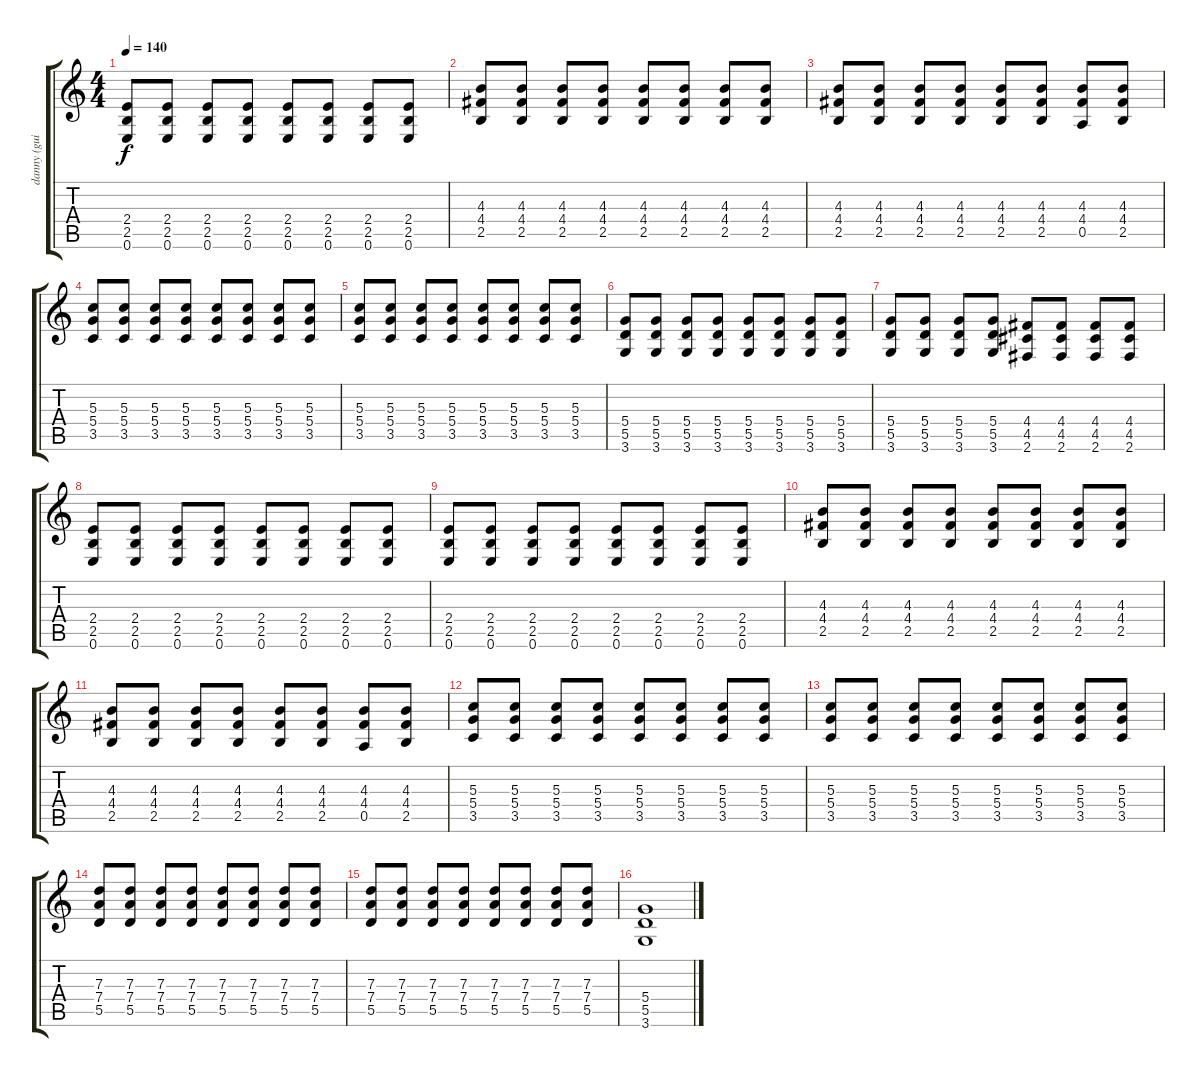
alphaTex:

\track ("danny (guitar)" "danny (gui") {instrument overdrivenguitar}
\staff {score tabs}
\tuning (E4 B3 G3 D3 A2 E2) {hide}
\ts (4 4)
\tempo 140
\clef g2
\ks c
(2.4 2.5 0.6).8{dy f} (2.4 2.5 0.6).8 (2.4 2.5 0.6).8 (2.4 2.5 0.6).8 (2.4 2.5 0.6).8 (2.4 2.5 0.6).8 (2.4 2.5 0.6).8 (2.4 2.5 0.6).8 |
(4.3 4.4 2.5).8 (4.3 4.4 2.5).8 (4.3 4.4 2.5).8 (4.3 4.4 2.5).8 (4.3 4.4 2.5).8 (4.3 4.4 2.5).8 (4.3 4.4 2.5).8 (4.3 4.4 2.5).8 |
(4.3 4.4 2.5).8 (4.3 4.4 2.5).8 (4.3 4.4 2.5).8 (4.3 4.4 2.5).8 (4.3 4.4 2.5).8 (4.3 4.4 2.5).8 (4.3 4.4 0.5).8 (4.3 4.4 2.5).8 |
(5.3 5.4 3.5).8 (5.3 5.4 3.5).8 (5.3 5.4 3.5).8 (5.3 5.4 3.5).8 (5.3 5.4 3.5).8 (5.3 5.4 3.5).8 (5.3 5.4 3.5).8 (5.3 5.4 3.5).8 |
(5.3 5.4 3.5).8 (5.3 5.4 3.5).8 (5.3 5.4 3.5).8 (5.3 5.4 3.5).8 (5.3 5.4 3.5).8 (5.3 5.4 3.5).8 (5.3 5.4 3.5).8 (5.3 5.4 3.5).8 |
(5.4 5.5 3.6).8 (5.4 5.5 3.6).8 (5.4 5.5 3.6).8 (5.4 5.5 3.6).8 (5.4 5.5 3.6).8 (5.4 5.5 3.6).8 (5.4 5.5 3.6).8 (5.4 5.5 3.6).8 |
(5.4 5.5 3.6).8 (5.4 5.5 3.6).8 (5.4 5.5 3.6).8 (5.4 5.5 3.6).8 (4.4 4.5 2.6).8 (4.4 4.5 2.6).8 (4.4 4.5 2.6).8 (4.4 4.5 2.6).8 |
(2.4 2.5 0.6).8 (2.4 2.5 0.6).8 (2.4 2.5 0.6).8 (2.4 2.5 0.6).8 (2.4 2.5 0.6).8 (2.4 2.5 0.6).8 (2.4 2.5 0.6).8 (2.4 2.5 0.6).8 |
(2.4 2.5 0.6).8 (2.4 2.5 0.6).8 (2.4 2.5 0.6).8 (2.4 2.5 0.6).8 (2.4 2.5 0.6).8 (2.4 2.5 0.6).8 (2.4 2.5 0.6).8 (2.4 2.5 0.6).8 |
(4.3 4.4 2.5).8 (4.3 4.4 2.5).8 (4.3 4.4 2.5).8 (4.3 4.4 2.5).8 (4.3 4.4 2.5).8 (4.3 4.4 2.5).8 (4.3 4.4 2.5).8 (4.3 4.4 2.5).8 |
(4.3 4.4 2.5).8 (4.3 4.4 2.5).8 (4.3 4.4 2.5).8 (4.3 4.4 2.5).8 (4.3 4.4 2.5).8 (4.3 4.4 2.5).8 (4.3 4.4 0.5).8 (4.3 4.4 2.5).8 |
(5.3 5.4 3.5).8 (5.3 5.4 3.5).8 (5.3 5.4 3.5).8 (5.3 5.4 3.5).8 (5.3 5.4 3.5).8 (5.3 5.4 3.5).8 (5.3 5.4 3.5).8 (5.3 5.4 3.5).8 |
(5.3 5.4 3.5).8 (5.3 5.4 3.5).8 (5.3 5.4 3.5).8 (5.3 5.4 3.5).8 (5.3 5.4 3.5).8 (5.3 5.4 3.5).8 (5.3 5.4 3.5).8 (5.3 5.4 3.5).8 |
(7.3 7.4 5.5).8 (7.3 7.4 5.5).8 (7.3 7.4 5.5).8 (7.3 7.4 5.5).8 (7.3 7.4 5.5).8 (7.3 7.4 5.5).8 (7.3 7.4 5.5).8 (7.3 7.4 5.5).8 |
(7.3 7.4 5.5).8 (7.3 7.4 5.5).8 (7.3 7.4 5.5).8 (7.3 7.4 5.5).8 (7.3 7.4 5.5).8 (7.3 7.4 5.5).8 (7.3 7.4 5.5).8 (7.3 7.4 5.5).8 |
(5.4 5.5 3.6).1
